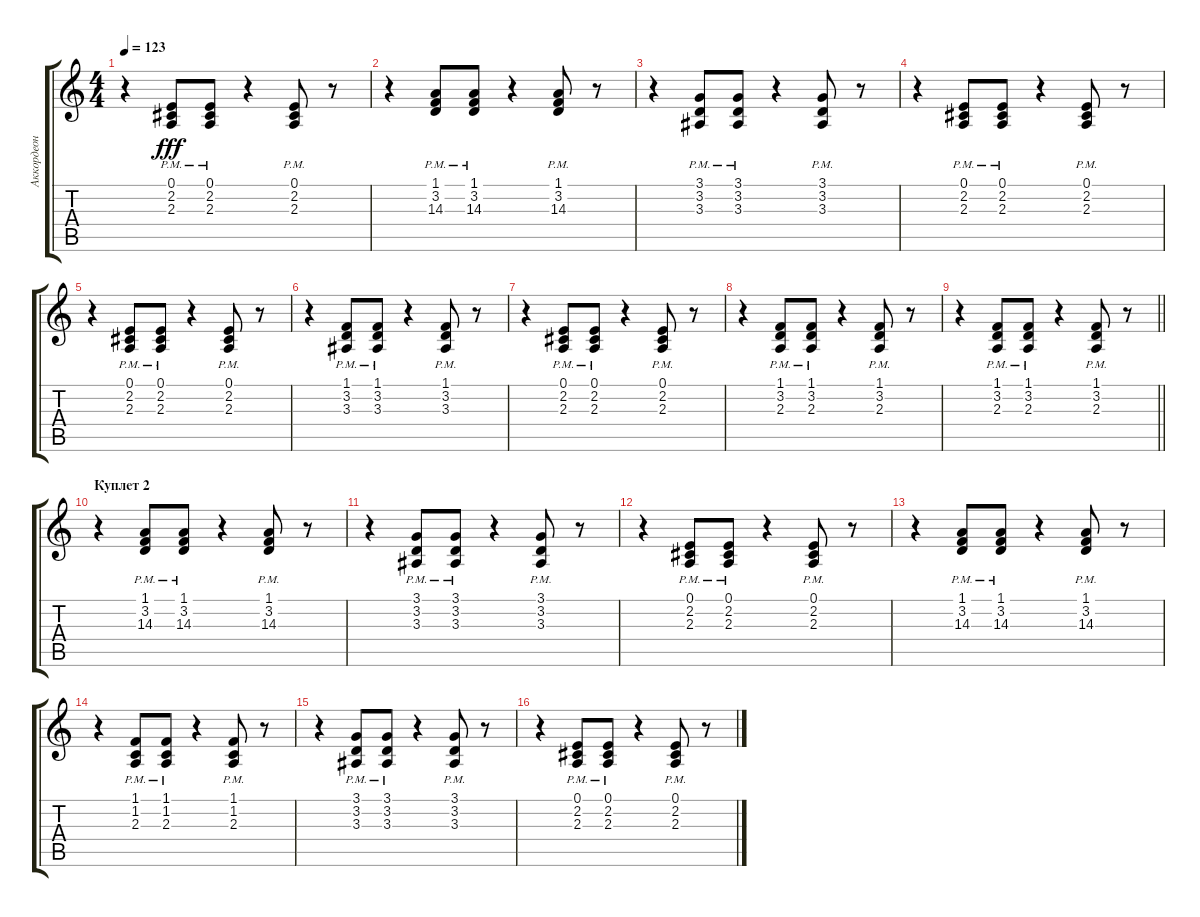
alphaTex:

\track ("Аккордеон 2 (ритм)" "Аккордеон ") {instrument accordion}
\staff {score tabs}
\tuning (E4 B3 G3 D3 A2 E2) {hide}
\ts (4 4)
\tempo 123
\clef g2
\ks c
r.4{dy fff} (0.1{pm} 2.2{pm} 2.3{pm}).8 (0.1{pm} 2.2{pm} 2.3{pm}).8 r.4 (0.1{pm} 2.2{pm} 2.3{pm}).8 r.8 |
r.4 (1.1{pm} 3.2{pm} 14.3{pm}).8 (1.1{pm} 3.2{pm} 14.3{pm}).8 r.4 (1.1{pm} 3.2{pm} 14.3{pm}).8 r.8 |
r.4 (3.1{pm} 3.2{pm} 3.3{pm}).8 (3.1{pm} 3.2{pm} 3.3{pm}).8 r.4 (3.1{pm} 3.2{pm} 3.3{pm}).8 r.8 |
r.4 (0.1{pm} 2.2{pm} 2.3{pm}).8 (0.1{pm} 2.2{pm} 2.3{pm}).8 r.4 (0.1{pm} 2.2{pm} 2.3{pm}).8 r.8 |
r.4 (0.1{pm} 2.2{pm} 2.3{pm}).8 (0.1{pm} 2.2{pm} 2.3{pm}).8 r.4 (0.1{pm} 2.2{pm} 2.3{pm}).8 r.8 |
r.4 (1.1{pm} 3.2{pm} 3.3{pm}).8 (1.1{pm} 3.2{pm} 3.3{pm}).8 r.4 (1.1{pm} 3.2{pm} 3.3{pm}).8 r.8 |
r.4 (0.1{pm} 2.2{pm} 2.3{pm}).8 (0.1{pm} 2.2{pm} 2.3{pm}).8 r.4 (0.1{pm} 2.2{pm} 2.3{pm}).8 r.8 |
r.4 (1.1{pm} 3.2{pm} 2.3{pm}).8 (1.1{pm} 3.2{pm} 2.3{pm}).8 r.4 (1.1{pm} 3.2{pm} 2.3{pm}).8 r.8 |
\barLineRight lightlight
r.4 (1.1{pm} 3.2{pm} 2.3{pm}).8 (1.1{pm} 3.2{pm} 2.3{pm}).8 r.4 (1.1{pm} 3.2{pm} 2.3{pm}).8 r.8 |
\section ("" "Куплет 2")
r.4 (1.1{pm} 3.2{pm} 14.3{pm}).8 (1.1{pm} 3.2{pm} 14.3{pm}).8 r.4 (1.1{pm} 3.2{pm} 14.3{pm}).8 r.8 |
r.4 (3.1{pm} 3.2{pm} 3.3{pm}).8 (3.1{pm} 3.2{pm} 3.3{pm}).8 r.4 (3.1{pm} 3.2{pm} 3.3{pm}).8 r.8 |
r.4 (0.1{pm} 2.2{pm} 2.3{pm}).8 (0.1{pm} 2.2{pm} 2.3{pm}).8 r.4 (0.1{pm} 2.2{pm} 2.3{pm}).8 r.8 |
r.4 (1.1{pm} 3.2{pm} 14.3{pm}).8 (1.1{pm} 3.2{pm} 14.3{pm}).8 r.4 (1.1{pm} 3.2{pm} 14.3{pm}).8 r.8 |
r.4 (1.1{pm} 1.2{pm} 2.3{pm}).8 (1.1{pm} 1.2{pm} 2.3{pm}).8 r.4 (1.1{pm} 1.2{pm} 2.3{pm}).8 r.8 |
r.4 (3.1{pm} 3.2{pm} 3.3{pm}).8 (3.1{pm} 3.2{pm} 3.3{pm}).8 r.4 (3.1{pm} 3.2{pm} 3.3{pm}).8 r.8 |
r.4 (0.1{pm} 2.2{pm} 2.3{pm}).8 (0.1{pm} 2.2{pm} 2.3{pm}).8 r.4 (0.1{pm} 2.2{pm} 2.3{pm}).8 r.8
